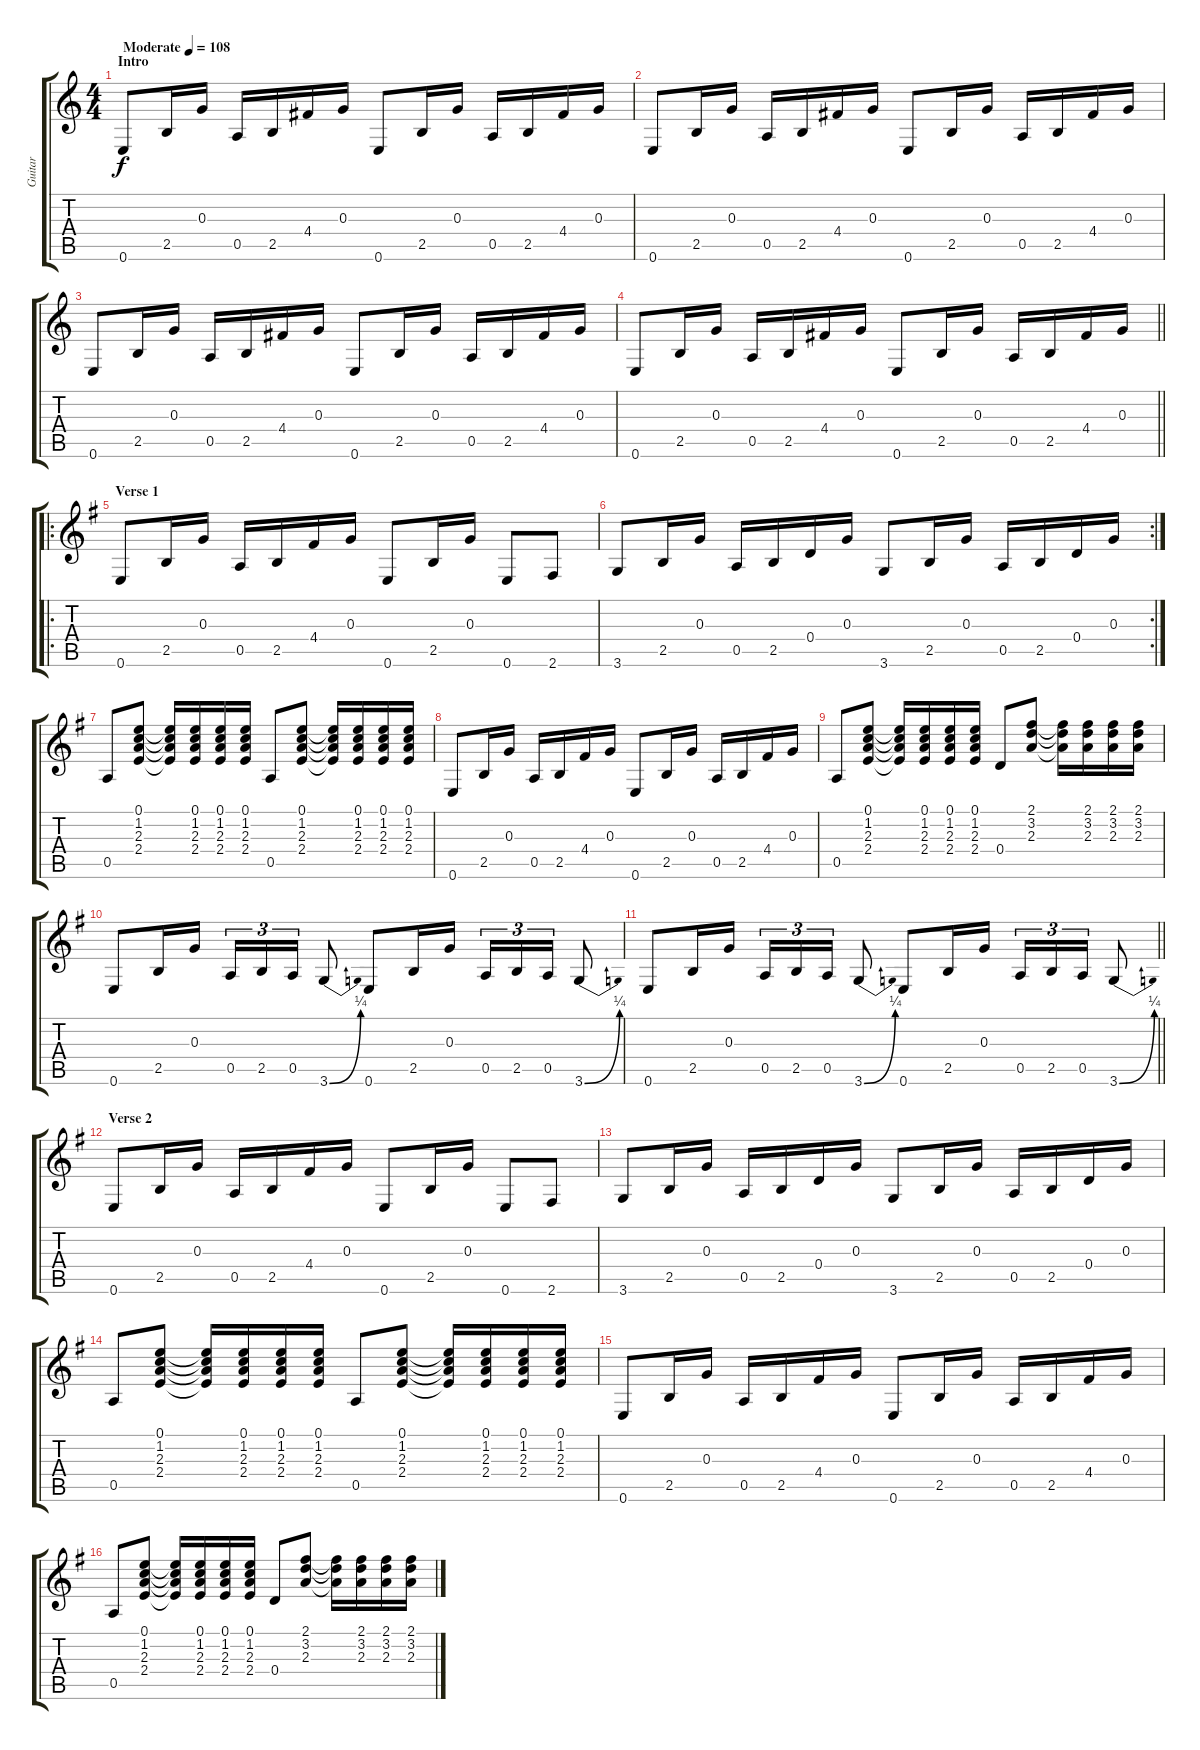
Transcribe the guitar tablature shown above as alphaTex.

\track ("Guitar" "Guitar") {instrument acousticguitarsteel}
\staff {score tabs}
\tuning (E4 B3 G3 D3 A2 E2) {hide}
\ts (4 4)
\section ("" "Intro")
\tempo (108 "Moderate")
\clef g2
\ks c
0.6.8{dy f instrument acousticguitarsteel} 2.5.16 0.3.16 0.5.16 2.5.16 4.4.16 0.3.16 0.6.8 2.5.16 0.3.16 0.5.16 2.5.16 4.4.16 0.3.16 |
0.6.8 2.5.16 0.3.16 0.5.16 2.5.16 4.4.16 0.3.16 0.6.8 2.5.16 0.3.16 0.5.16 2.5.16 4.4.16 0.3.16 |
0.6.8 2.5.16 0.3.16 0.5.16 2.5.16 4.4.16 0.3.16 0.6.8 2.5.16 0.3.16 0.5.16 2.5.16 4.4.16 0.3.16 |
\barLineRight lightlight
0.6.8 2.5.16 0.3.16 0.5.16 2.5.16 4.4.16 0.3.16 0.6.8 2.5.16 0.3.16 0.5.16 2.5.16 4.4.16 0.3.16 |
\ro
\section ("" "Verse 1")
\ks g
0.6.8 2.5.16 0.3.16 0.5.16 2.5.16 4.4.16 0.3.16 0.6.8 2.5.16 0.3.16 0.6.8 2.6.8 |
\rc 2
3.6.8 2.5.16 0.3.16 0.5.16 2.5.16 0.4.16 0.3.16 3.6.8 2.5.16 0.3.16 0.5.16 2.5.16 0.4.16 0.3.16 |
0.5.8 (0.1 1.2 2.3 2.4).8 (0.1{t} 1.2{t} 2.3{t} 2.4{t}).16 (0.1 1.2 2.3 2.4).16 (0.1 1.2 2.3 2.4).16 (0.1 1.2 2.3 2.4).16 0.5.8 (0.1 1.2 2.3 2.4).8 (0.1{t} 1.2{t} 2.3{t} 2.4{t}).16 (0.1 1.2 2.3 2.4).16 (0.1 1.2 2.3 2.4).16 (0.1 1.2 2.3 2.4).16 |
0.6.8 2.5.16 0.3.16 0.5.16 2.5.16 4.4.16 0.3.16 0.6.8 2.5.16 0.3.16 0.5.16 2.5.16 4.4.16 0.3.16 |
0.5.8 (0.1 1.2 2.3 2.4).8 (0.1{t} 1.2{t} 2.3{t} 2.4{t}).16 (0.1 1.2 2.3 2.4).16 (0.1 1.2 2.3 2.4).16 (0.1 1.2 2.3 2.4).16 0.4.8 (2.1 3.2 2.3).8 (2.1{t} 3.2{t} 2.3{t}).16 (2.1 3.2 2.3).16 (2.1 3.2 2.3).16 (2.1 3.2 2.3).16 |
0.6.8 2.5.16 0.3.16 0.5.16{tu (3 2)} 2.5.16{tu (3 2)} 0.5.16{tu (3 2)} 3.6{be (bend 0 0 60 1)}.8 0.6.8 2.5.16 0.3.16 0.5.16{tu (3 2)} 2.5.16{tu (3 2)} 0.5.16{tu (3 2)} 3.6{be (bend 0 0 60 1)}.8 |
\barLineRight lightlight
0.6.8 2.5.16 0.3.16 0.5.16{tu (3 2)} 2.5.16{tu (3 2)} 0.5.16{tu (3 2)} 3.6{be (bend 0 0 60 1)}.8 0.6.8 2.5.16 0.3.16 0.5.16{tu (3 2)} 2.5.16{tu (3 2)} 0.5.16{tu (3 2)} 3.6{be (bend 0 0 60 1)}.8 |
\section ("" "Verse 2")
0.6.8 2.5.16 0.3.16 0.5.16 2.5.16 4.4.16 0.3.16 0.6.8 2.5.16 0.3.16 0.6.8 2.6.8 |
3.6.8 2.5.16 0.3.16 0.5.16 2.5.16 0.4.16 0.3.16 3.6.8 2.5.16 0.3.16 0.5.16 2.5.16 0.4.16 0.3.16 |
0.5.8 (0.1 1.2 2.3 2.4).8 (0.1{t} 1.2{t} 2.3{t} 2.4{t}).16 (0.1 1.2 2.3 2.4).16 (0.1 1.2 2.3 2.4).16 (0.1 1.2 2.3 2.4).16 0.5.8 (0.1 1.2 2.3 2.4).8 (0.1{t} 1.2{t} 2.3{t} 2.4{t}).16 (0.1 1.2 2.3 2.4).16 (0.1 1.2 2.3 2.4).16 (0.1 1.2 2.3 2.4).16 |
0.6.8 2.5.16 0.3.16 0.5.16 2.5.16 4.4.16 0.3.16 0.6.8 2.5.16 0.3.16 0.5.16 2.5.16 4.4.16 0.3.16 |
0.5.8 (0.1 1.2 2.3 2.4).8 (0.1{t} 1.2{t} 2.3{t} 2.4{t}).16 (0.1 1.2 2.3 2.4).16 (0.1 1.2 2.3 2.4).16 (0.1 1.2 2.3 2.4).16 0.4.8 (2.1 3.2 2.3).8 (2.1{t} 3.2{t} 2.3{t}).16 (2.1 3.2 2.3).16 (2.1 3.2 2.3).16 (2.1 3.2 2.3).16
